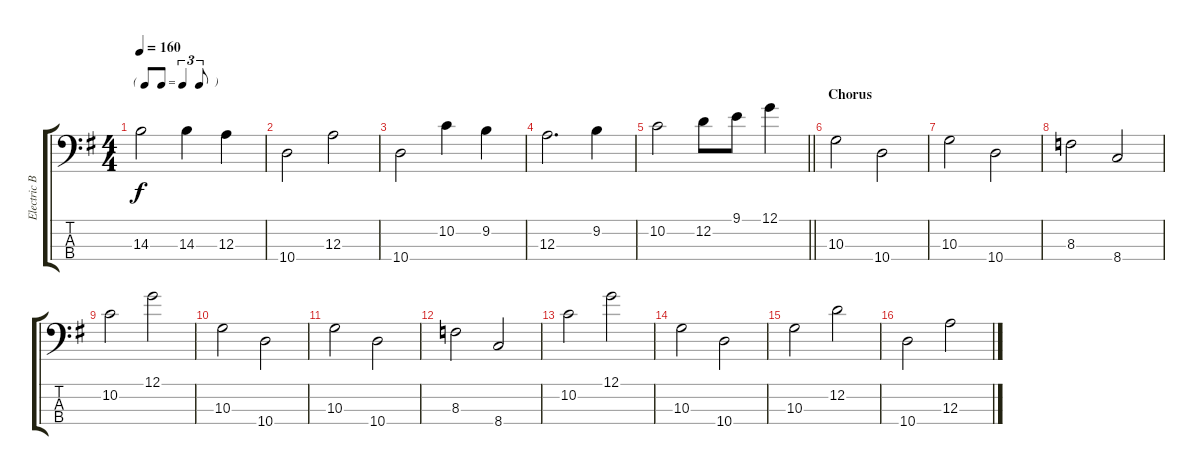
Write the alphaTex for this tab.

\track ("Electric Bass" "Electric B") {instrument electricbassfinger}
\staff {score tabs}
\tuning (G2 D2 A1 E1) {hide}
\ts (4 4)
\tf triplet8th
\tempo 160
\clef f4
\ks g
14.3.2{dy f} 14.3.4 12.3.4 |
10.4.2 12.3.2 |
10.4.2 10.2.4 9.2.4 |
12.3.2{d} 9.2.4 |
\barLineRight lightlight
10.2.2 12.2.8 9.1.8 12.1.4 |
\section ("" "Chorus")
10.3.2 10.4.2 |
10.3.2 10.4.2 |
8.3.2 8.4.2 |
10.2.2 12.1.2 |
10.3.2 10.4.2 |
10.3.2 10.4.2 |
8.3.2 8.4.2 |
10.2.2 12.1.2 |
10.3.2 10.4.2 |
10.3.2 12.2.2 |
10.4.2 12.3.2
